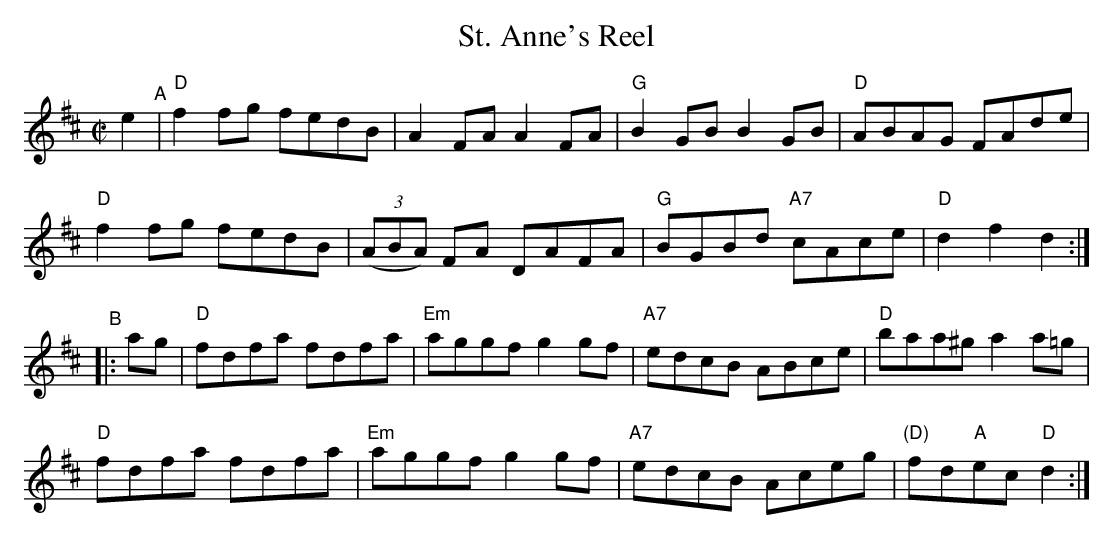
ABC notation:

X:1
T: St. Anne's Reel
M: C|
L: 1/8
K: D
e2 "^A"|\
"D"f2fg fedB | A2FA A2FA | "G"B2GB B2GB | "D"ABAG FAde |
"D"f2fg fedB | ((3ABA) FA DAFA | "G"BGBd "A7"cAce | "D"d2f2 d2 :|
"^B"|: ag |\
"D"fdfa fdfa | "Em"aggf g2gf | "A7"edcB ABce | "D"baa^g a2a=g |
"D"fdfa fdfa | "Em"aggf g2gf | "A7"edcB Aceg | "(D)"fd"A"ec "D"d2 :|
